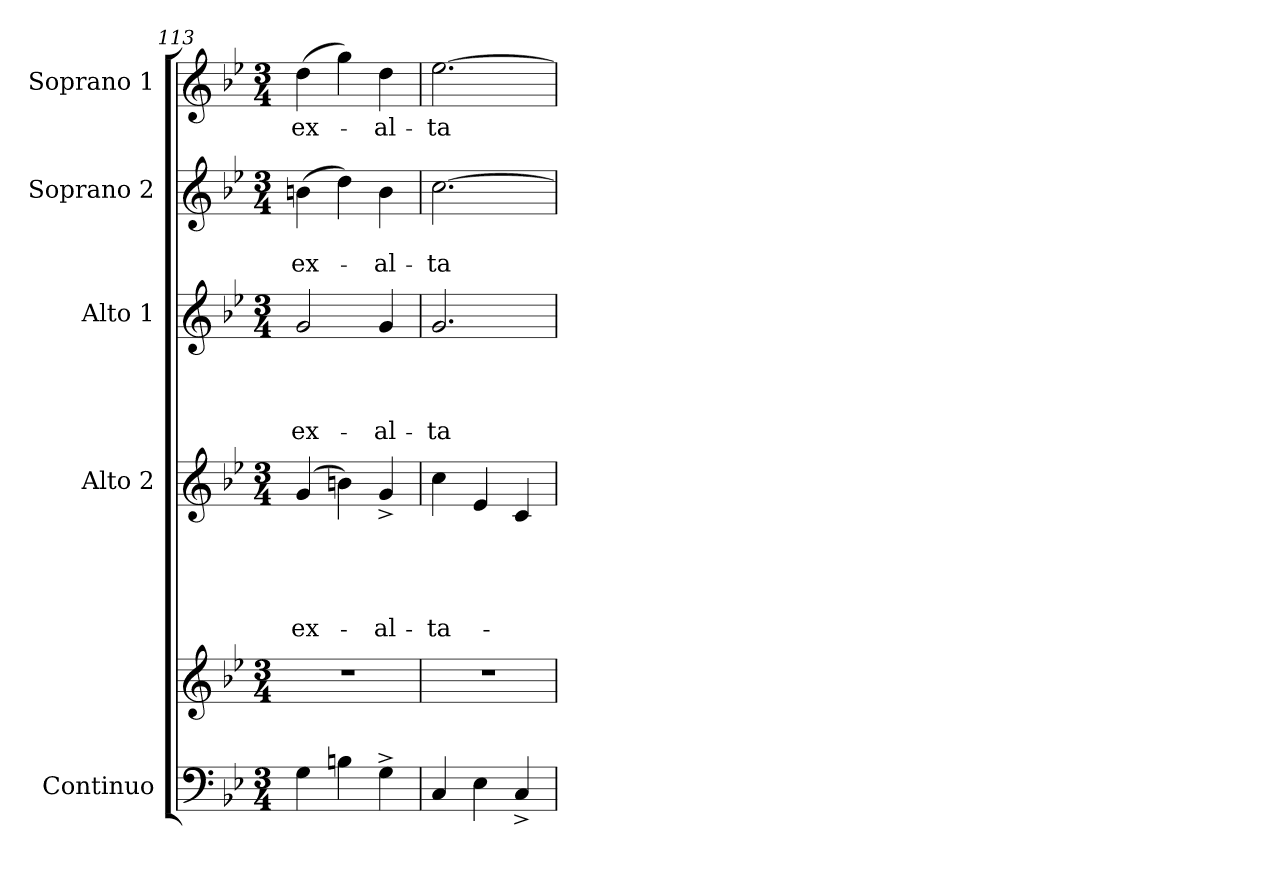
**kern	**kern	**kern	**text	**text	**text	**text	**text	**kern	**text	**text	**text	**text	**kern	**text	**text	**kern	**text
*part5	*part5	*part4	*part4	*part4	*part4	*part4	*part4	*part3	*part3	*part3	*part3	*part3	*part2	*part2	*part2	*part1	*part1
*staff6	*staff5	*staff4	*staff4	*staff4	*staff4	*staff4	*staff4	*staff3	*staff3	*staff3	*staff3	*staff3	*staff2	*staff2	*staff2	*staff1	*staff1
*I"Continuo	*	*I"Alto 2	*	*	*	*	*	*I"Alto 1	*	*	*	*	*I"Soprano 2	*	*	*I"Soprano 1	*
*	*	*I'A. 2	*	*	*	*	*	*I'A. 1	*	*	*	*	*I'S. 2	*	*	*I'S. 1	*
*clefF4	*clefG2	*clefG2	*	*	*	*	*	*clefG2	*	*	*	*	*clefG2	*	*	*clefG2	*
*k[b-e-]	*k[b-e-]	*k[b-e-]	*	*	*	*	*	*k[b-e-]	*	*	*	*	*k[b-e-]	*	*	*k[b-e-]	*
*B-:	*B-:	*B-:	*	*	*	*	*	*B-:	*	*	*	*	*B-:	*	*	*B-:	*
*M3/4	*M3/4	*M3/4	*	*	*	*	*	*M3/4	*	*	*	*	*M3/4	*	*	*M3/4	*
=113	=113	=113	=113	=113	=113	=113	=113	=113	=113	=113	=113	=113	=113	=113	=113	=113	=113
!	!LO:N:vis=1	!	!	!	!	!	!LO:LY:b	!	!	!	!	!LO:LY:b	!	!	!LO:LY:b	!	!LO:LY:b
4G\	2.r	(4g/	.	.	.	.	ex-	2g/	.	.	.	ex-	(>4bn\	.	ex-	(>4dd\	ex-
4Bn\	.	4bn\)	.	.	.	.	.	.	.	.	.	.	4dd\)	.	.	4gg\)	.
!	!	!	!	!	!	!	!LO:LY:b	!	!	!	!	!LO:LY:b	!	!	!LO:LY:b	!	!LO:LY:b
4G^>\	.	4g^</	.	.	.	.	-al-	4g/	.	.	.	-al-	4b\	.	-al-	4dd\	-al-
=114	=114	=114	=114	=114	=114	=114	=114	=114	=114	=114	=114	=114	=114	=114	=114	=114	=114
!	!LO:N:vis=1	!	!	!	!	!	!LO:LY:b	!	!	!	!	!LO:LY:b	!	!	!LO:LY:b	!	!LO:LY:b
4C/	2.r	4cc\	.	.	.	.	-ta-	2.g/	.	.	.	-ta-	[>2.cc\	.	-ta-	[>2.ee-\	-ta-
4E-\	.	4e-/	.	.	.	.	.	.	.	.	.	.	.	.	.	.	.
4C^</	.	4c/	.	.	.	.	.	.	.	.	.	.	.	.	.	.	.
=	=	=	=	=	=	=	=	=	=	=	=	=	=	=	=	=	=
*-	*-	*-	*-	*-	*-	*-	*-	*-	*-	*-	*-	*-	*-	*-	*-	*-	*-
